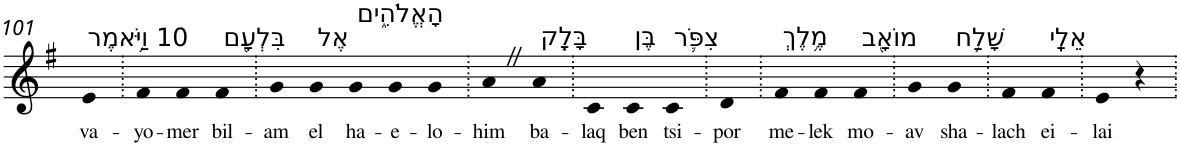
**kern	**text
*part1	*part1
*staff1	*staff1
*I"Piano	*
*I'Pno	*
!!LO:PB:g=z
*clefG2	*
*k[f#]	*
*G:	*
=101	=101
!LO:TX:a:t=10 וַיֹּ֥אמֶר	!
!	!LO:LY:b
4e	va-
=102.	=102.
!	!LO:LY:b
4f#	-yo-
!	!LO:LY:b
4f#	-mer
!LO:TX:a:t=בִּלְעָ֖ם	!
!	!LO:LY:b
4f#	bil-
=103.	=103.
!	!LO:LY:b
4g	-am
!LO:TX:a:t=אֶל	!
!	!LO:LY:b
4g	el
!LO:TX:a:t=הָאֱלֹהִ֑ים	!
!	!LO:LY:b
4g	ha-
!	!LO:LY:b
4g	-e-
!	!LO:LY:b
4g	-lo-
=104.	=104.
!	!LO:LY:b
4aZ	-him
!LO:TX:a:t=בָּלָ֧ק	!
!	!LO:LY:b
4a	ba-
=105.	=105.
!	!LO:LY:b
4c	-laq
!LO:TX:a:t=בֶּן	!
!	!LO:LY:b
4c	ben
!LO:TX:a:t=צִפֹּ֛ר	!
!	!LO:LY:b
4c	tsi-
=106.	=106.
!	!LO:LY:b
4d	-por
=107.	=107.
!LO:TX:a:t=מֶ֥לֶךְ	!
!	!LO:LY:b
4f#	me-
!	!LO:LY:b
4f#	-lek
!LO:TX:a:t=מוֹאָ֖ב	!
!	!LO:LY:b
4f#	mo-
=108.	=108.
!	!LO:LY:b
4g	-av
!LO:TX:a:t=שָׁלַ֥ח	!
!	!LO:LY:b
4g	sha-
=109.	=109.
!	!LO:LY:b
4f#	-lach
!LO:TX:a:t=אֵלָֽי	!
!	!LO:LY:b
4f#	ei-
=110.	=110.
!	!LO:LY:b
4e	-lai
4r	.
=.	=.
*-	*-
